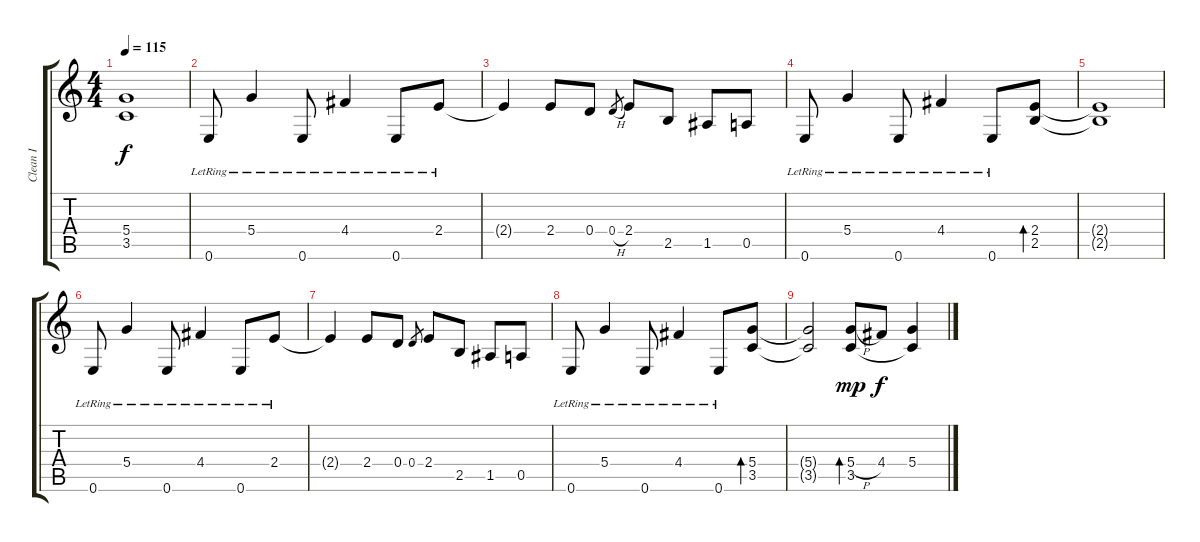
\track ("Clean I" "Clean I") {instrument electricguitarclean}
\staff {score tabs}
\tuning (E4 B3 G3 D3 A2 E2) {hide}
\ts (4 4)
\tempo 115
\clef g2
\ks c
(5.4{t} 3.5{t}).1{dy f} |
0.6{lr}.8 5.4{lr}.4 0.6{lr}.8 4.4{lr}.4 0.6{lr}.8 2.4{lr}.8 |
2.4{t}.4 2.4.8 0.4.8 0.4{h}.8{gr} 2.4.8 2.5.8 1.5.8 0.5.8 |
0.6{lr}.8 5.4{lr}.4 0.6{lr}.8 4.4{lr}.4 0.6{lr}.8 (2.4 2.5).8{bd 480} |
(2.4{t} 2.5{t}).1 |
0.6{lr}.8 5.4{lr}.4 0.6{lr}.8 4.4{lr}.4 0.6{lr}.8 2.4{lr}.8 |
2.4{t}.4 2.4.8 0.4.8 0.4.8{gr} 2.4.8 2.5.8 1.5.8 0.5.8 |
0.6{lr}.8 5.4{lr}.4 0.6{lr}.8 4.4{lr}.4 0.6{lr}.8 (5.4 3.5).8{bd 480} |
(5.4{t} 3.5{t}).2 (5.4{h} 3.5).8{bd 480 dy mp} 4.4.8{dy f} (5.4 3.5{t}).4
